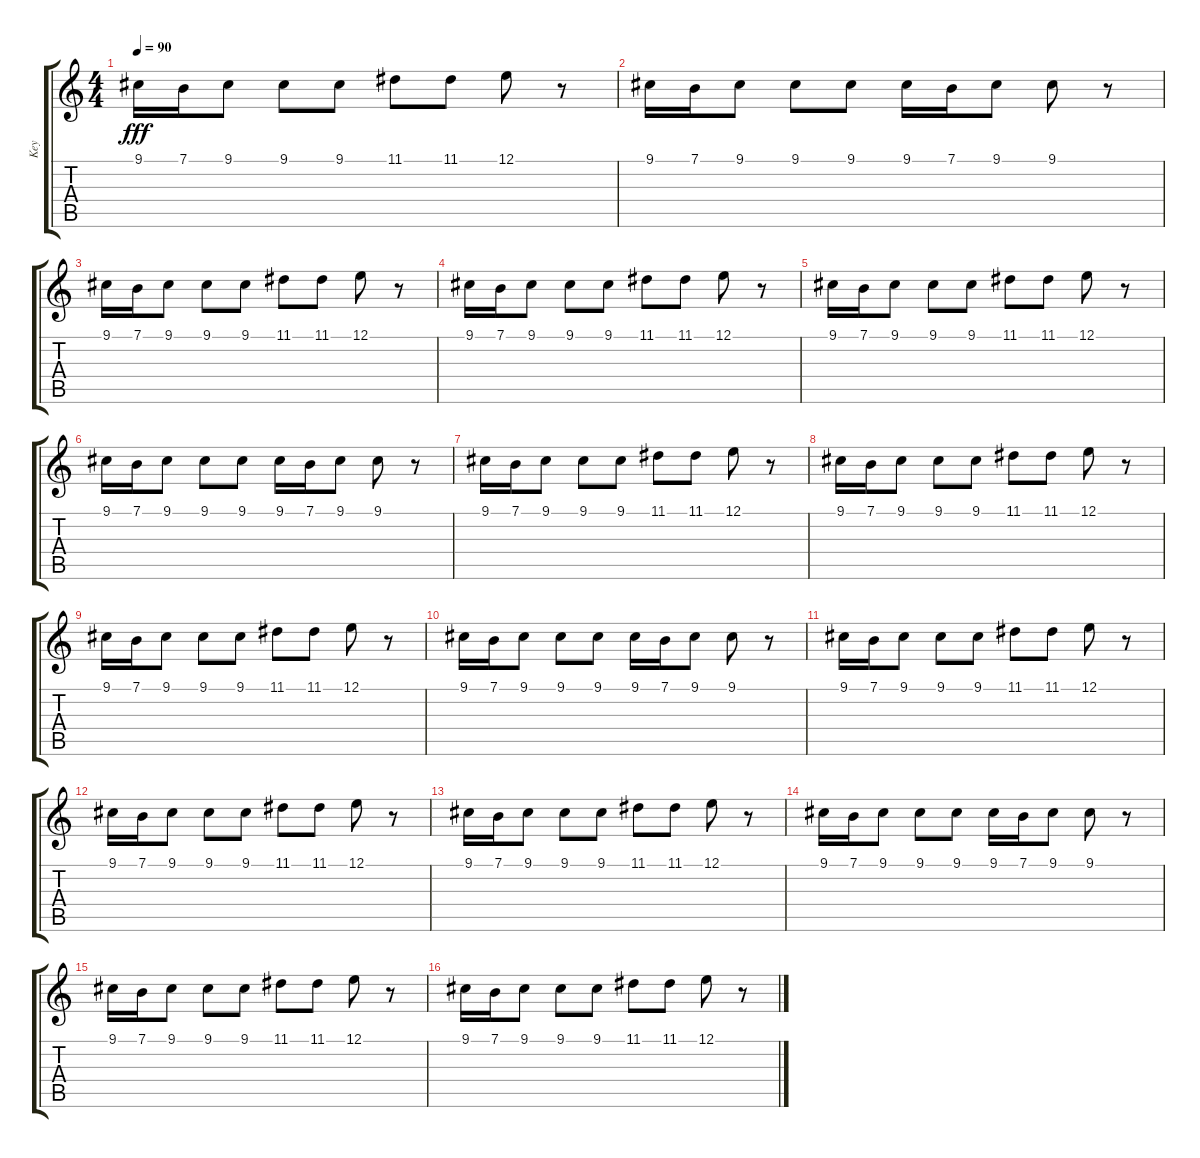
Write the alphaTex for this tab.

\track ("Key" "Key") {instrument stringensemble1}
\staff {score tabs}
\tuning (E4 B3 G3 D3 A2 E2) {hide}
\ts (4 4)
\tempo 90
\clef g2
\ks c
9.1.16{dy fff} 7.1.16 9.1.8 9.1.8 9.1.8 11.1.8 11.1.8 12.1.8 r.8 |
9.1.16 7.1.16 9.1.8 9.1.8 9.1.8 9.1.16 7.1.16 9.1.8 9.1.8 r.8 |
9.1.16 7.1.16 9.1.8 9.1.8 9.1.8 11.1.8 11.1.8 12.1.8 r.8 |
9.1.16 7.1.16 9.1.8 9.1.8 9.1.8 11.1.8 11.1.8 12.1.8 r.8 |
9.1.16 7.1.16 9.1.8 9.1.8 9.1.8 11.1.8 11.1.8 12.1.8 r.8 |
9.1.16 7.1.16 9.1.8 9.1.8 9.1.8 9.1.16 7.1.16 9.1.8 9.1.8 r.8 |
9.1.16 7.1.16 9.1.8 9.1.8 9.1.8 11.1.8 11.1.8 12.1.8 r.8 |
9.1.16 7.1.16 9.1.8 9.1.8 9.1.8 11.1.8 11.1.8 12.1.8 r.8 |
9.1.16 7.1.16 9.1.8 9.1.8 9.1.8 11.1.8 11.1.8 12.1.8 r.8 |
9.1.16 7.1.16 9.1.8 9.1.8 9.1.8 9.1.16 7.1.16 9.1.8 9.1.8 r.8 |
9.1.16 7.1.16 9.1.8 9.1.8 9.1.8 11.1.8 11.1.8 12.1.8 r.8 |
9.1.16 7.1.16 9.1.8 9.1.8 9.1.8 11.1.8 11.1.8 12.1.8 r.8 |
9.1.16 7.1.16 9.1.8 9.1.8 9.1.8 11.1.8 11.1.8 12.1.8 r.8 |
9.1.16 7.1.16 9.1.8 9.1.8 9.1.8 9.1.16 7.1.16 9.1.8 9.1.8 r.8 |
9.1.16 7.1.16 9.1.8 9.1.8 9.1.8 11.1.8 11.1.8 12.1.8 r.8 |
9.1.16 7.1.16 9.1.8 9.1.8 9.1.8 11.1.8 11.1.8 12.1.8 r.8
